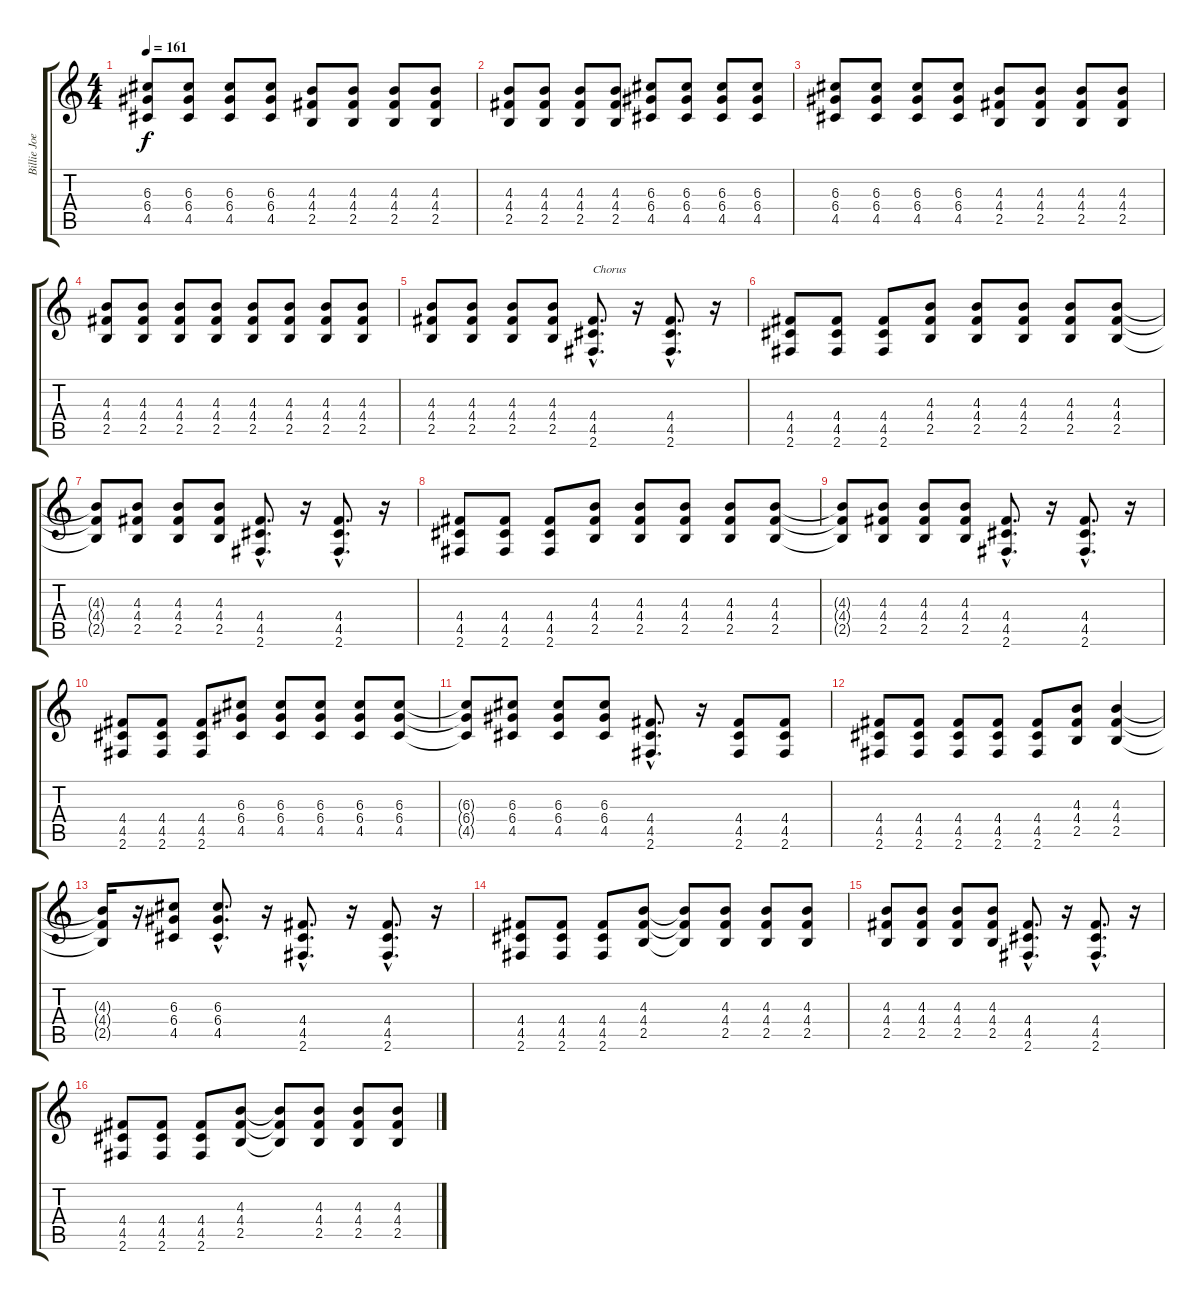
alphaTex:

\track ("Billie Joe Armstrong" "Billie Joe") {instrument distortionguitar}
\staff {score tabs}
\tuning (E4 B3 G3 D3 A2 E2) {hide}
\ts (4 4)
\tempo 161
\clef g2
\ks c
(6.3 6.4 4.5).8{dy f} (6.3 6.4 4.5).8 (6.3 6.4 4.5).8 (6.3 6.4 4.5).8 (4.3 4.4 2.5).8 (4.3 4.4 2.5).8 (4.3 4.4 2.5).8 (4.3 4.4 2.5).8 |
(4.3 4.4 2.5).8 (4.3 4.4 2.5).8 (4.3 4.4 2.5).8 (4.3 4.4 2.5).8 (6.3 6.4 4.5).8 (6.3 6.4 4.5).8 (6.3 6.4 4.5).8 (6.3 6.4 4.5).8 |
(6.3 6.4 4.5).8 (6.3 6.4 4.5).8 (6.3 6.4 4.5).8 (6.3 6.4 4.5).8 (4.3 4.4 2.5).8 (4.3 4.4 2.5).8 (4.3 4.4 2.5).8 (4.3 4.4 2.5).8 |
(4.3 4.4 2.5).8 (4.3 4.4 2.5).8 (4.3 4.4 2.5).8 (4.3 4.4 2.5).8 (4.3 4.4 2.5).8 (4.3 4.4 2.5).8 (4.3 4.4 2.5).8 (4.3 4.4 2.5).8 |
(4.3 4.4 2.5).8 (4.3 4.4 2.5).8 (4.3 4.4 2.5).8 (4.3 4.4 2.5).8 (4.4{hac} 4.5{hac} 2.6{hac}).8{d txt "Chorus"} r.16 (4.4{hac} 4.5{hac} 2.6{hac}).8{d} r.16 |
(4.4 4.5 2.6).8 (4.4 4.5 2.6).8 (4.4 4.5 2.6).8 (4.3 4.4 2.5).8 (4.3 4.4 2.5).8 (4.3 4.4 2.5).8 (4.3 4.4 2.5).8 (4.3 4.4 2.5).8 |
(4.3{t} 4.4{t} 2.5{t}).8 (4.3 4.4 2.5).8 (4.3 4.4 2.5).8 (4.3 4.4 2.5).8 (4.4{hac} 4.5{hac} 2.6{hac}).8{d} r.16 (4.4{hac} 4.5{hac} 2.6{hac}).8{d} r.16 |
(4.4 4.5 2.6).8 (4.4 4.5 2.6).8 (4.4 4.5 2.6).8 (4.3 4.4 2.5).8 (4.3 4.4 2.5).8 (4.3 4.4 2.5).8 (4.3 4.4 2.5).8 (4.3 4.4 2.5).8 |
(4.3{t} 4.4{t} 2.5{t}).8 (4.3 4.4 2.5).8 (4.3 4.4 2.5).8 (4.3 4.4 2.5).8 (4.4{hac} 4.5{hac} 2.6{hac}).8{d} r.16 (4.4{hac} 4.5{hac} 2.6{hac}).8{d} r.16 |
(4.4 4.5 2.6).8 (4.4 4.5 2.6).8 (4.4 4.5 2.6).8 (6.3 6.4 4.5).8 (6.3 6.4 4.5).8 (6.3 6.4 4.5).8 (6.3 6.4 4.5).8 (6.3 6.4 4.5).8 |
(6.3{t} 6.4{t} 4.5{t}).8 (6.3 6.4 4.5).8 (6.3 6.4 4.5).8 (6.3 6.4 4.5).8 (4.4{hac} 4.5{hac} 2.6{hac}).8{d} r.16 (4.4 4.5 2.6).8 (4.4 4.5 2.6).8 |
(4.4 4.5 2.6).8 (4.4 4.5 2.6).8 (4.4 4.5 2.6).8 (4.4 4.5 2.6).8 (4.4 4.5 2.6).8 (4.3 4.4 2.5).8 (4.3 4.4 2.5).4 |
(4.3{t} 4.4{t} 2.5{t}).16 r.16 (6.3 6.4 4.5).8 (6.3{hac} 6.4{hac} 4.5{hac}).8{d} r.16 (4.4{hac} 4.5{hac} 2.6{hac}).8{d} r.16 (4.4{hac} 4.5{hac} 2.6{hac}).8{d} r.16 |
(4.4 4.5 2.6).8 (4.4 4.5 2.6).8 (4.4 4.5 2.6).8 (4.3 4.4 2.5).8 (4.3{t} 4.4{t} 2.5{t}).8 (4.3 4.4 2.5).8 (4.3 4.4 2.5).8 (4.3 4.4 2.5).8 |
(4.3 4.4 2.5).8 (4.3 4.4 2.5).8 (4.3 4.4 2.5).8 (4.3 4.4 2.5).8 (4.4{hac} 4.5{hac} 2.6{hac}).8{d} r.16 (4.4{hac} 4.5{hac} 2.6{hac}).8{d} r.16 |
(4.4 4.5 2.6).8 (4.4 4.5 2.6).8 (4.4 4.5 2.6).8 (4.3 4.4 2.5).8 (4.3{t} 4.4{t} 2.5{t}).8 (4.3 4.4 2.5).8 (4.3 4.4 2.5).8 (4.3 4.4 2.5).8
